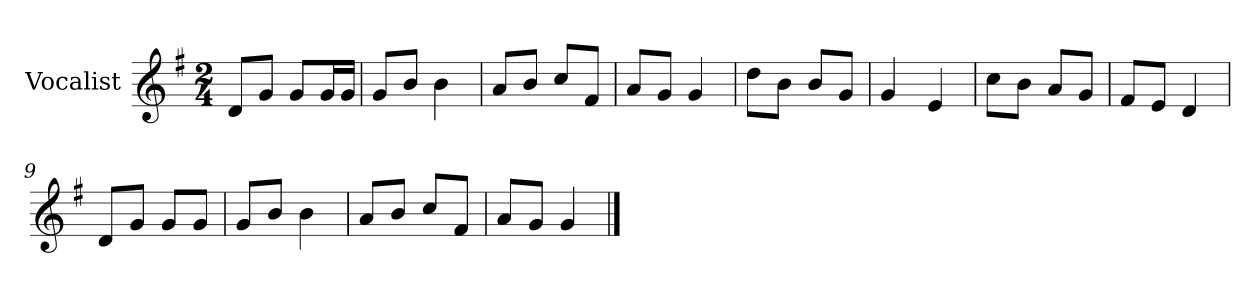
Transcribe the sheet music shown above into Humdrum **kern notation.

**kern
*part1
*staff1
*I"Vocalist
*k[f#]
*G:
*M2/4
=1
8dL
8gJ
8gL
16gL
16gJJ
=2
8gL
8bJ
4b
=3
8aL
8bJ
8ccL
8f#J
=4
8aL
8gJ
4g
=5
8ddL
8bJ
8bL
8gJ
=6
4g
4e
=7
8ccL
8bJ
8aL
8gJ
=8
8f#L
8eJ
4d
=9
8dL
8gJ
8gL
8gJ
=10
8gL
8bJ
4b
=11
8aL
8bJ
8ccL
8f#J
=12
8aL
8gJ
4g
==
*-
